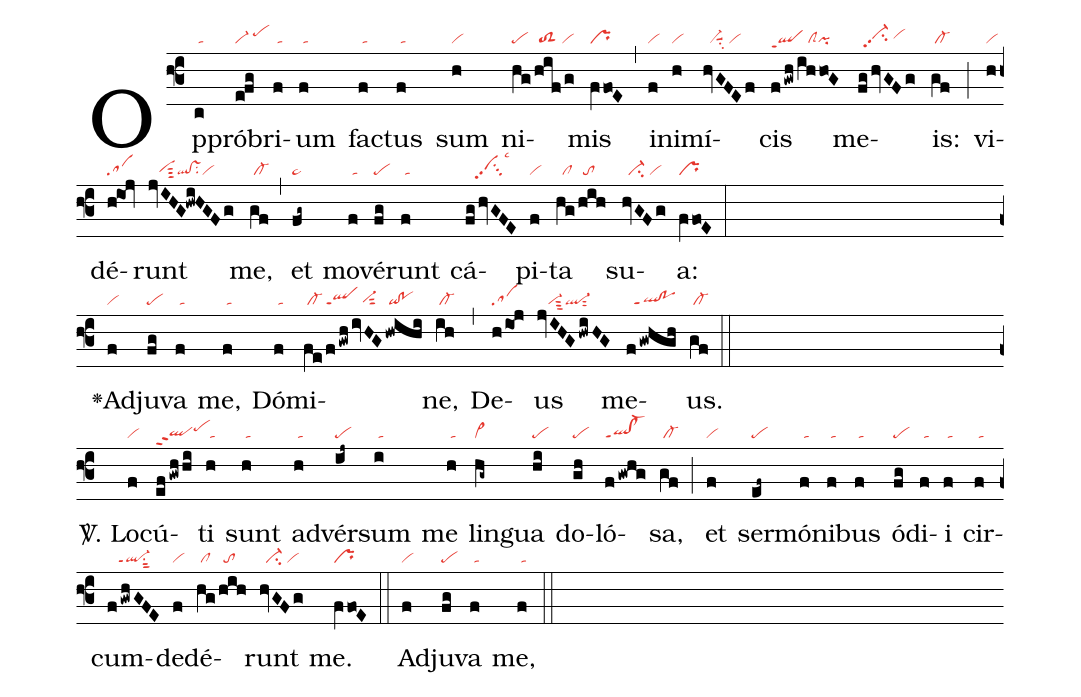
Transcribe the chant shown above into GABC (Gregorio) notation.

nabc-lines:1;
%%
(f3)Op(c|/ta)pró(e!fg|vi-/pehi)bri(f|/ta)um(f|/ta) fa(f|/ta)ctus(f|/ta) sum(h|vi) ni(hg|pe|/hif/g|/toS2/vi)mis(fVfo!E|pr) (,)
i(f|vi)ni(h|vi)mí(hvGFEf|//vi-suu1su2/vi)cis(fgwh|qlhdppt1|/ihho!G|///clSpi) me(fghvGFg|//vi-hhpp2su2/vihh)is:(gf|/cl-) (;)
vi(h|vi)dé(h!ioj|sa)runt(jvIHG!hwi!HGFg|///vihgsut3ql!vssu2vi) me,(gf|/cl-) (,)
et(fg~|pe~) mo(f|/ta)vé(fg|pe)runt(f|/ta) cá(fghvGFE|///vihhpp2su3lsc3)pi(f|vi)ta(hg/hih|//cl///to) su(hvGFg|//ci-/vi)a:(fVfo!E|pr) (:Z)

 <v>\greheightstar</v> Ad(f|vi)ju(fg|pe)va(f|/ta) me,(f|/ta) Dó(f|/ta)mi(fe|/cl-|/fgwh|qlppt1|/ivHGhwihi|///vi-hgsut2///qi!po)ne,(ih|/cl-) (,)
De(hio!j|sa)us(jvIHGhwi/HG|///vi-sut3ql-sut2) me(fgwhgh|//ql!poppt1)us.(gf|/cl-) (::Z)

<sp>V/</sp>. Lo(f|vi)cú(efgwhhi|qlhgppt2pehi)ti(h|/ta) sunt(h|/ta) ad(h|/ta)vér(ij~|pe)sum(i|/ta) me(h|/ta) lin(hg~|cl~)gua(hi|pe) do(gh|pe)ló(fgwhg|ql!cl-ppt1)sa,(gf|/cl-) (;)
et(f|vi) ser(ef~|pe)mó(f|/ta)ni(f|/ta)bus(f|/ta) ó(fg|pe)di(f|/ta)i(f|/ta) cir(f|/ta)cum(fgwh/GFE|///ql-ppt1su1sut2)de(f|vi)dé(hg/hih|/cl////to)runt(hvGFg|//ci-/vi) me.(fVfo!E|pr) (::)

Ad(f|vi)ju(fg|pe)va(f|/ta) me,(f|/ta) (::)
